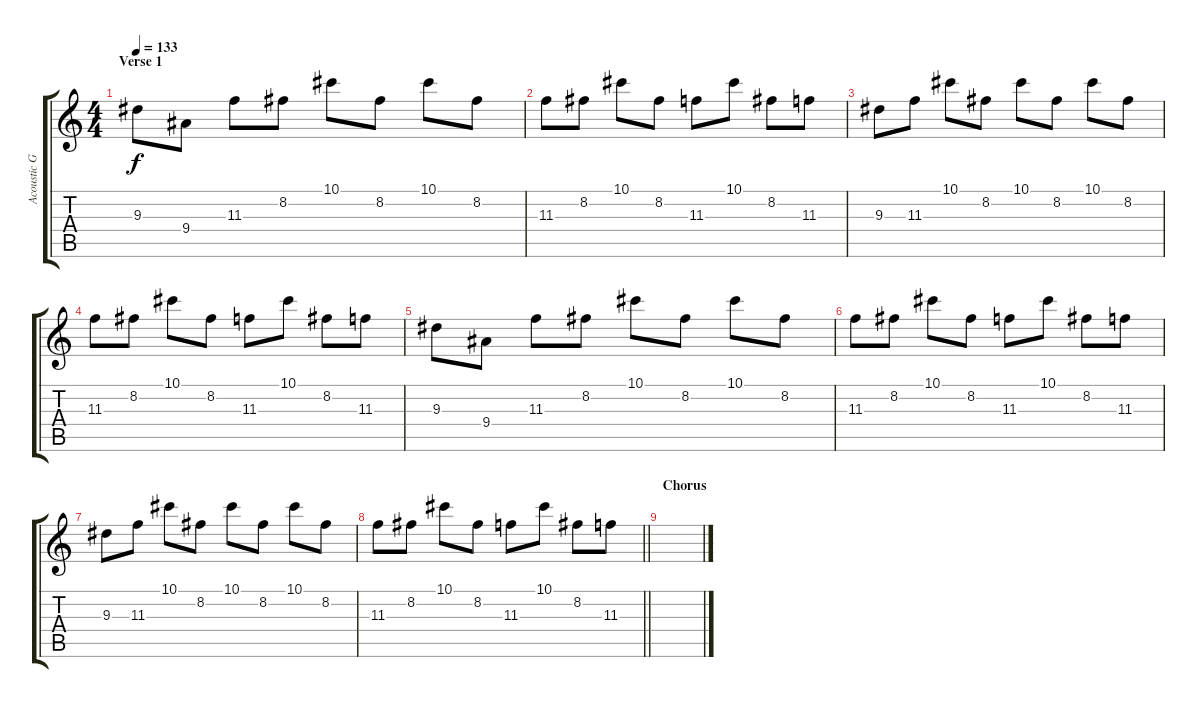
\track ("Acoustic Guitar" "Acoustic G") {instrument acousticguitarsteel}
\staff {score tabs}
\tuning (Eb4 Bb3 Gb3 Db3 Ab2 Db2) {hide}
\ts (4 4)
\section ("" "Verse 1")
\tempo 133
\clef g2
\ks c
9.3.8{dy f volume 10} 9.4.8 11.3.8 8.2.8 10.1.8 8.2.8 10.1.8 8.2.8 |
11.3.8 8.2.8 10.1.8 8.2.8 11.3.8 10.1.8 8.2.8 11.3.8 |
9.3.8 11.3.8 10.1.8 8.2.8 10.1.8 8.2.8 10.1.8 8.2.8 |
11.3.8 8.2.8 10.1.8 8.2.8 11.3.8 10.1.8 8.2.8 11.3.8 |
9.3.8 9.4.8 11.3.8 8.2.8 10.1.8 8.2.8 10.1.8 8.2.8 |
11.3.8 8.2.8 10.1.8 8.2.8 11.3.8 10.1.8 8.2.8 11.3.8 |
9.3.8 11.3.8 10.1.8 8.2.8 10.1.8 8.2.8 10.1.8 8.2.8 |
\barLineRight lightlight
11.3.8 8.2.8 10.1.8 8.2.8 11.3.8 10.1.8 8.2.8 11.3.8 |
\section ("" "Chorus")
